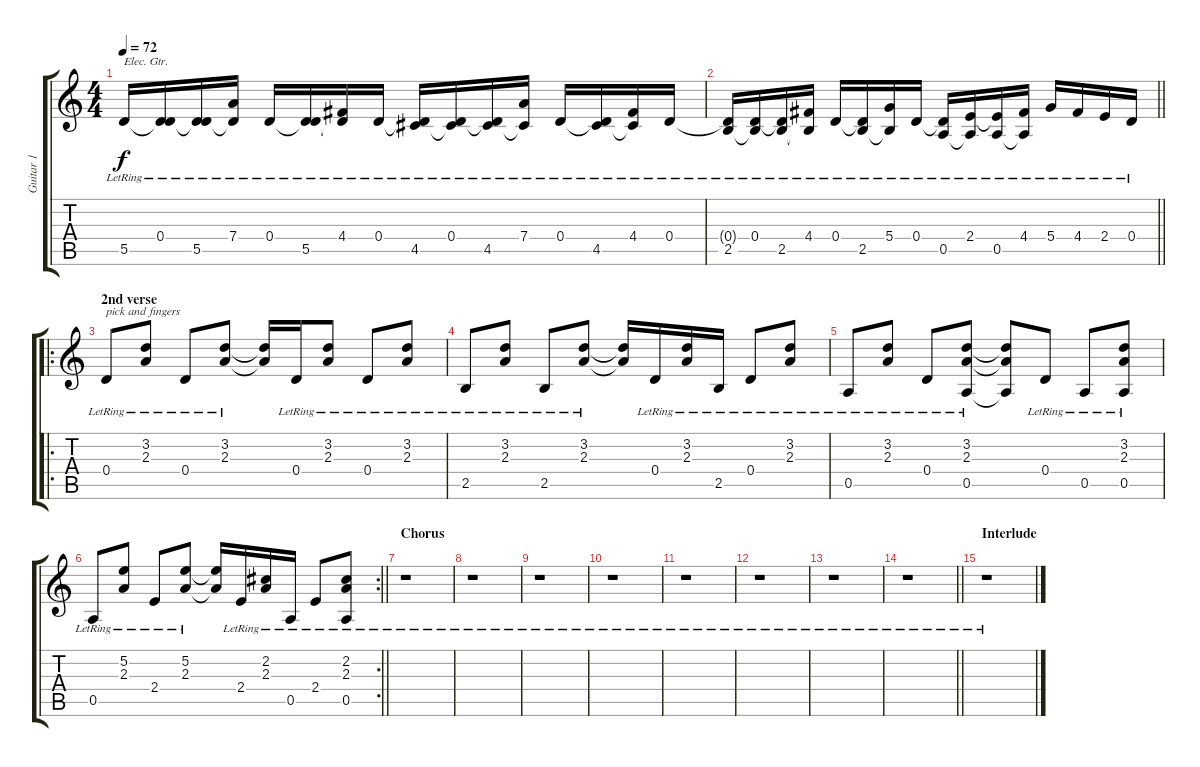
\track ("Guitar 1" "Guitar 1") {instrument electricguitarclean}
\staff {score tabs}
\tuning (E4 B3 G3 D3 A2 E2) {hide}
\ts (4 4)
\tempo 72
\clef g2
\ks c
5.5{lr}.16{txt "Elec. Gtr." dy f} (0.4{lr} 5.5{t}).16 (0.4{t} 5.5{lr}).16 (7.4{lr} 5.5{t}).16 0.4{lr}.16 (0.4{t} 5.5{lr}).16 (4.4{lr} 5.5{t}).16 0.4{lr}.16 (0.4{t} 4.5{lr}).16 (0.4{lr} 4.5{t}).16 (0.4{t} 4.5{lr}).16 (7.4{lr} 4.5{t}).16 0.4{lr}.16 (0.4{t} 4.5{lr}).16 (4.4{lr} 4.5{t}).16 0.4{lr}.16 |
\barLineRight lightlight
(0.4{t} 2.5{lr}).16 (0.4{lr} 2.5{t}).16 (0.4{t} 2.5{lr}).16 (4.4{lr} 2.5{t}).16 0.4{lr}.16 (0.4{t} 2.5{lr}).16 (5.4{lr} 2.5{t}).16 0.4{lr}.16 (0.4{t} 0.5{lr}).16 (2.4{lr} 0.5{t}).16 (2.4{t} 0.5{lr}).16 (4.4{lr} 0.5{t}).16 5.4{lr}.16 4.4{lr}.16 2.4{lr}.16 0.4{lr}.16 |
\ro
\section ("" "2nd verse")
0.4{lr}.8{txt "pick and fingers"} (3.2{lr} 2.3{lr}).8 0.4{lr}.8 (3.2{lr} 2.3{lr}).8 (3.2{t} 2.3{t}).16 0.4{lr}.16 (3.2{lr} 2.3{lr}).8 0.4{lr}.8 (3.2{lr} 2.3{lr}).8 |
2.5{lr}.8 (3.2{lr} 2.3{lr}).8 2.5{lr}.8 (3.2{lr} 2.3{lr}).8 (3.2{t} 2.3{t}).16 0.4{lr}.16 (3.2{lr} 2.3{lr}).16 2.5{lr}.16 0.4{lr}.8 (3.2{lr} 2.3{lr}).8 |
0.5{lr}.8 (3.2{lr} 2.3{lr}).8 0.4{lr}.8 (3.2{lr} 2.3{lr} 0.5{lr}).8 (3.2{t} 2.3{t} 0.5{t}).8 0.4{lr}.8 0.5{lr}.8 (3.2{lr} 2.3{lr} 0.5{lr}).8 |
\rc 2
\barLineRight lightlight
0.5{lr}.8 (5.2{lr} 2.3{lr}).8 2.4{lr}.8 (5.2{lr} 2.3{lr}).8 (5.2{t} 2.3{t}).16 2.4{lr}.16 (2.2{lr} 2.3{lr}).16 0.5{lr}.16 2.4{lr}.8 (2.2{lr} 2.3{lr} 0.5{lr}).8 |
\section ("" "Chorus")
r.1 |
r.1 |
r.1 |
r.1 |
r.1 |
r.1 |
r.1 |
\barLineRight lightlight
r.1 |
\section ("" "Interlude")
r.1
